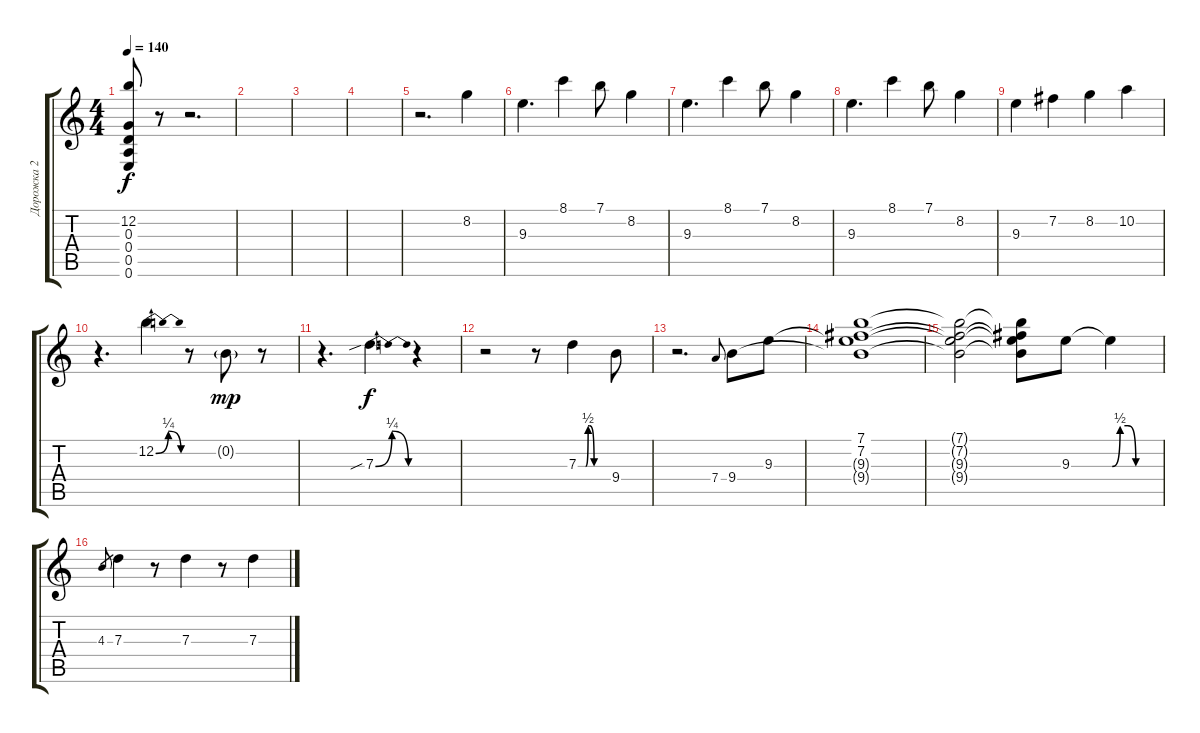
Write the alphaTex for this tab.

\track ("Дорожка 2" "Дорожка 2") {instrument overdrivenguitar}
\staff {score tabs}
\tuning (E4 B3 G3 D3 A2 E2) {hide}
\ts (4 4)
\tempo 140
\clef g2
\ks c
(12.2 0.3{t} 0.4{t} 0.5{t} 0.6{t}).8{dy f} r.8 r.2{d} |
|
|
|
r.2{d} 8.2.4 |
9.3.4{d} 8.1.4 7.1.8 8.2.4 |
9.3.4{d} 8.1.4 7.1.8 8.2.4 |
9.3.4{d} 8.1.4 7.1.8 8.2.4 |
9.3.4 7.2.4 8.2.4 10.2.4 |
r.4{d} 12.2{be (bendrelease 0 0 30 1 45 1 60 0)}.4 r.8 0.2{g}.8{dy mp} r.8 |
r.4{d} 7.3{be (bendrelease 0 0 30 1 45 1 60 0) sib}.4{d dy f} r.4 |
r.2 r.8 7.3{be (custom 0 0 15 0 20 2 23 2 32 0 35 0 60 0)}.4 9.4.8 |
r.2{d} 7.4.8{gr onbeat} 9.4.8 9.3.8 |
(7.1 7.2 9.3{t} 9.4{t}).1 |
(7.1{t} 7.2{t} 9.3{t} 9.4{t}).2 (7.1{t} 7.2{t} 9.3{t} 9.4{t}).8 9.3.8 9.3{be (custom 0 0 10 2 20 2 30 0 60 0) t}.4 |
4.3.8{gr} 7.3.4 r.8 7.3.4 r.8 7.3.4
